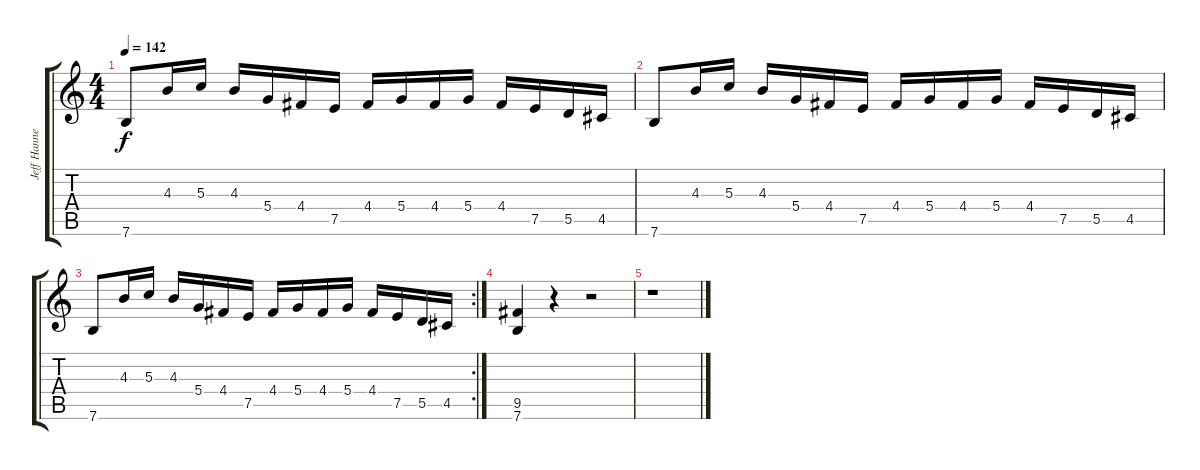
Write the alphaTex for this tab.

\track ("Jeff Hanneman" "Jeff Hanne") {instrument distortionguitar}
\staff {score tabs}
\tuning (E4 B3 G3 D3 A2 E2) {hide}
\ts (4 4)
\tempo 142
\clef g2
\ks c
7.6.8{dy f} 4.3.16 5.3.16 4.3.16 5.4.16 4.4.16 7.5.16 4.4.16 5.4.16 4.4.16 5.4.16 4.4.16 7.5.16 5.5.16 4.5.16 |
7.6.8 4.3.16 5.3.16 4.3.16 5.4.16 4.4.16 7.5.16 4.4.16 5.4.16 4.4.16 5.4.16 4.4.16 7.5.16 5.5.16 4.5.16 |
\rc 2
7.6.8 4.3.16 5.3.16 4.3.16 5.4.16 4.4.16 7.5.16 4.4.16 5.4.16 4.4.16 5.4.16 4.4.16 7.5.16 5.5.16 4.5.16 |
(9.5 7.6).4 r.4 r.2 |
r.1
